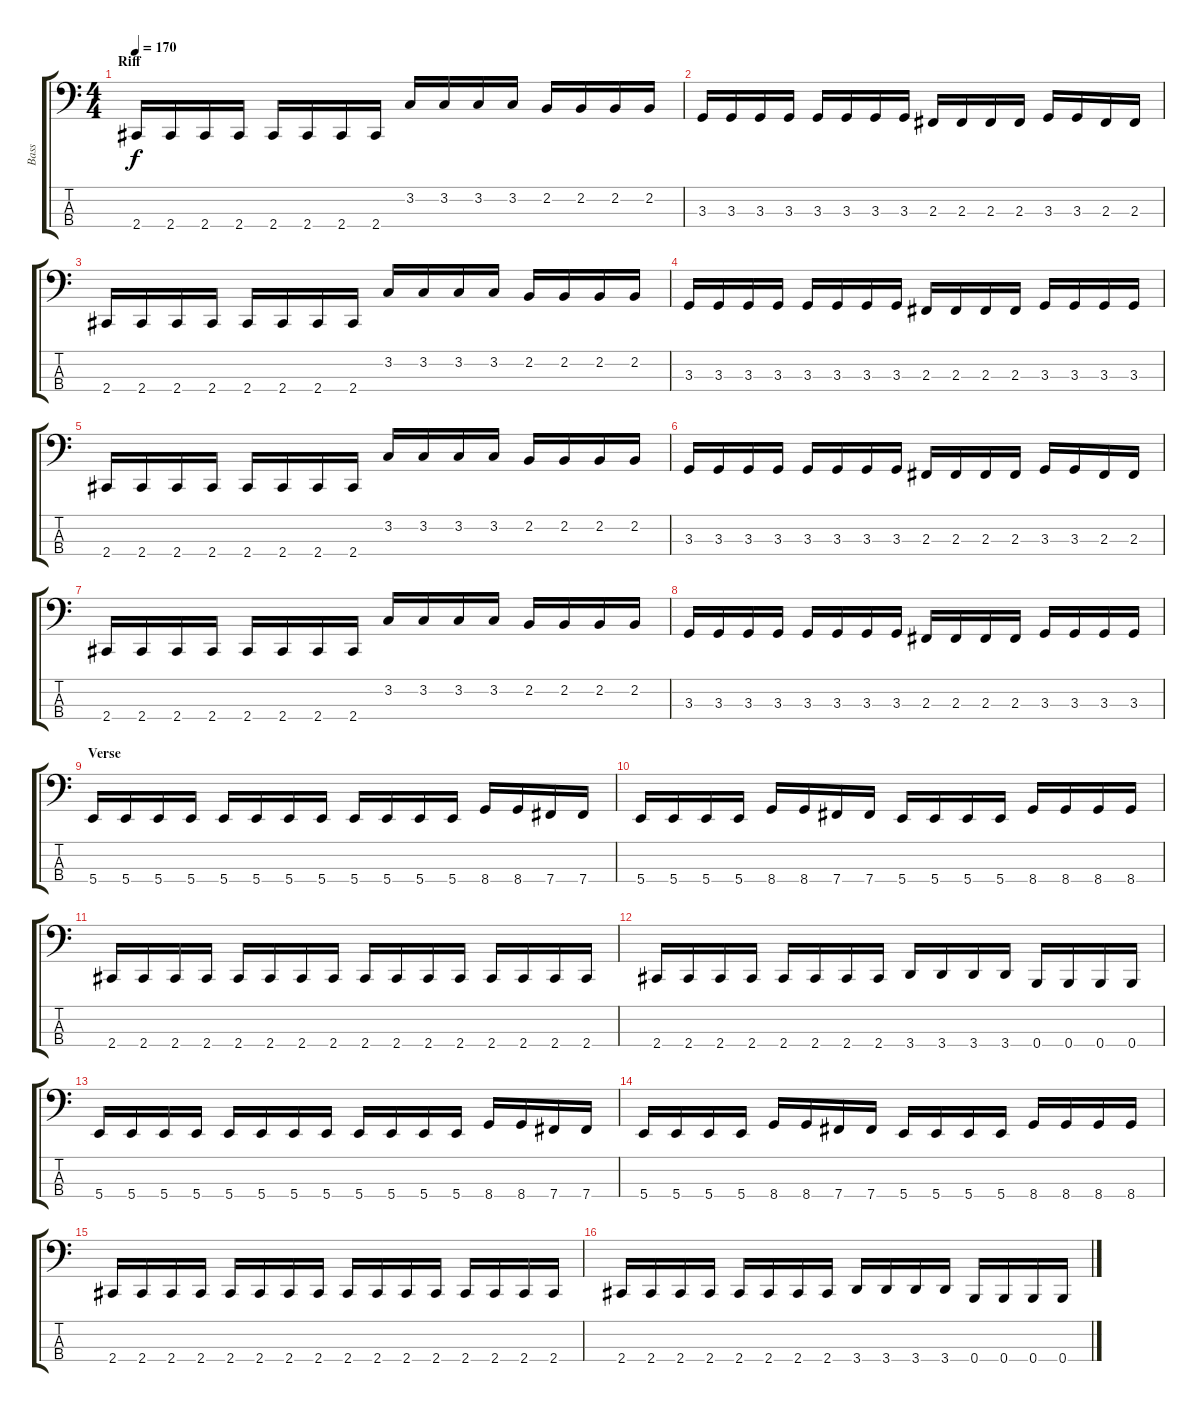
\track ("Bass" "Bass") {instrument electricbasspick}
\staff {score tabs}
\tuning (D2 A1 E1 B0) {hide}
\ts (4 4)
\section ("" "Riff")
\tempo 170
\clef f4
\ks c
2.4.16{dy f} 2.4.16 2.4.16 2.4.16 2.4.16 2.4.16 2.4.16 2.4.16 3.2.16 3.2.16 3.2.16 3.2.16 2.2.16 2.2.16 2.2.16 2.2.16 |
3.3.16 3.3.16 3.3.16 3.3.16 3.3.16 3.3.16 3.3.16 3.3.16 2.3.16 2.3.16 2.3.16 2.3.16 3.3.16 3.3.16 2.3.16 2.3.16 |
2.4.16 2.4.16 2.4.16 2.4.16 2.4.16 2.4.16 2.4.16 2.4.16 3.2.16 3.2.16 3.2.16 3.2.16 2.2.16 2.2.16 2.2.16 2.2.16 |
3.3.16 3.3.16 3.3.16 3.3.16 3.3.16 3.3.16 3.3.16 3.3.16 2.3.16 2.3.16 2.3.16 2.3.16 3.3.16 3.3.16 3.3.16 3.3.16 |
2.4.16 2.4.16 2.4.16 2.4.16 2.4.16 2.4.16 2.4.16 2.4.16 3.2.16 3.2.16 3.2.16 3.2.16 2.2.16 2.2.16 2.2.16 2.2.16 |
3.3.16 3.3.16 3.3.16 3.3.16 3.3.16 3.3.16 3.3.16 3.3.16 2.3.16 2.3.16 2.3.16 2.3.16 3.3.16 3.3.16 2.3.16 2.3.16 |
2.4.16 2.4.16 2.4.16 2.4.16 2.4.16 2.4.16 2.4.16 2.4.16 3.2.16 3.2.16 3.2.16 3.2.16 2.2.16 2.2.16 2.2.16 2.2.16 |
3.3.16 3.3.16 3.3.16 3.3.16 3.3.16 3.3.16 3.3.16 3.3.16 2.3.16 2.3.16 2.3.16 2.3.16 3.3.16 3.3.16 3.3.16 3.3.16 |
\section ("" "Verse")
5.4.16 5.4.16 5.4.16 5.4.16 5.4.16 5.4.16 5.4.16 5.4.16 5.4.16 5.4.16 5.4.16 5.4.16 8.4.16 8.4.16 7.4.16 7.4.16 |
5.4.16 5.4.16 5.4.16 5.4.16 8.4.16 8.4.16 7.4.16 7.4.16 5.4.16 5.4.16 5.4.16 5.4.16 8.4.16 8.4.16 8.4.16 8.4.16 |
2.4.16 2.4.16 2.4.16 2.4.16 2.4.16 2.4.16 2.4.16 2.4.16 2.4.16 2.4.16 2.4.16 2.4.16 2.4.16 2.4.16 2.4.16 2.4.16 |
2.4.16 2.4.16 2.4.16 2.4.16 2.4.16 2.4.16 2.4.16 2.4.16 3.4.16 3.4.16 3.4.16 3.4.16 0.4.16 0.4.16 0.4.16 0.4.16 |
5.4.16 5.4.16 5.4.16 5.4.16 5.4.16 5.4.16 5.4.16 5.4.16 5.4.16 5.4.16 5.4.16 5.4.16 8.4.16 8.4.16 7.4.16 7.4.16 |
5.4.16 5.4.16 5.4.16 5.4.16 8.4.16 8.4.16 7.4.16 7.4.16 5.4.16 5.4.16 5.4.16 5.4.16 8.4.16 8.4.16 8.4.16 8.4.16 |
2.4.16 2.4.16 2.4.16 2.4.16 2.4.16 2.4.16 2.4.16 2.4.16 2.4.16 2.4.16 2.4.16 2.4.16 2.4.16 2.4.16 2.4.16 2.4.16 |
2.4.16 2.4.16 2.4.16 2.4.16 2.4.16 2.4.16 2.4.16 2.4.16 3.4.16 3.4.16 3.4.16 3.4.16 0.4.16 0.4.16 0.4.16 0.4.16
